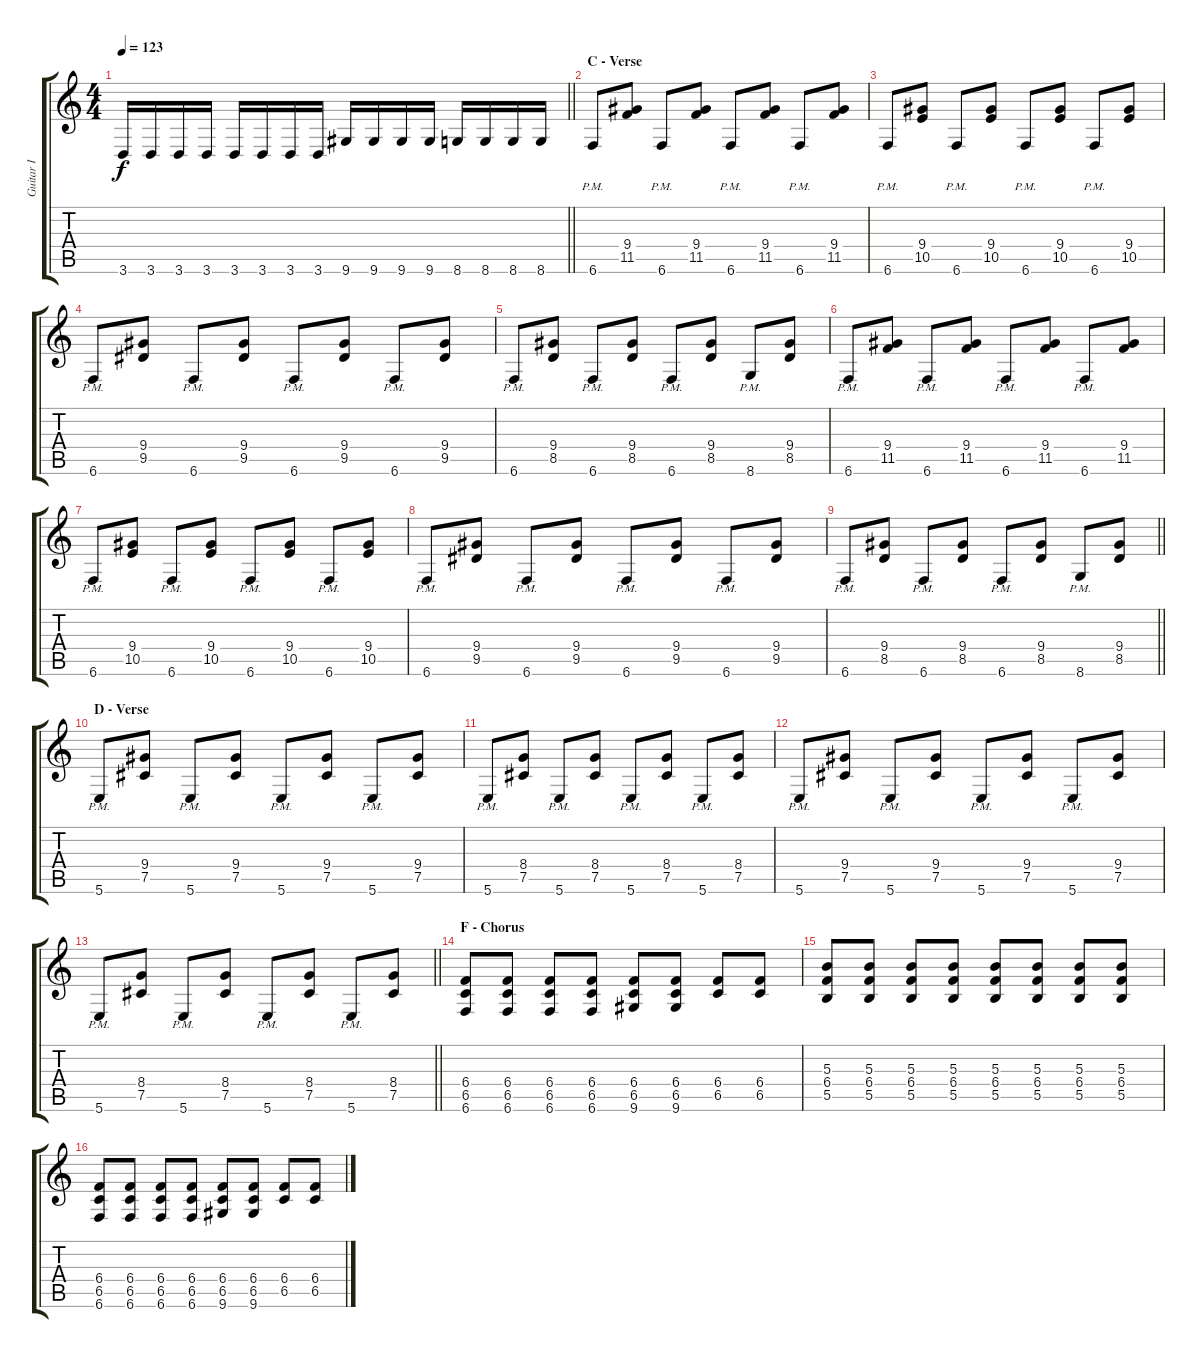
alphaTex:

\track ("Guitar I" "Guitar I") {instrument distortionguitar}
\staff {score tabs}
\tuning (Eb4 B3 Gb3 B2 Gb2 B1) {hide}
\ts (4 4)
\tempo 123
\clef g2
\barLineRight lightlight
\ks c
3.6.16{dy f} 3.6.16 3.6.16 3.6.16 3.6.16 3.6.16 3.6.16 3.6.16 9.6.16 9.6.16 9.6.16 9.6.16 8.6.16 8.6.16 8.6.16 8.6.16 |
\section ("" "C - Verse")
6.6{pm}.8 (9.4 11.5).8 6.6{pm}.8 (9.4 11.5).8 6.6{pm}.8 (9.4 11.5).8 6.6{pm}.8 (9.4 11.5).8 |
6.6{pm}.8 (9.4 10.5).8 6.6{pm}.8 (9.4 10.5).8 6.6{pm}.8 (9.4 10.5).8 6.6{pm}.8 (9.4 10.5).8 |
6.6{pm}.8 (9.4 9.5).8 6.6{pm}.8 (9.4 9.5).8 6.6{pm}.8 (9.4 9.5).8 6.6{pm}.8 (9.4 9.5).8 |
6.6{pm}.8 (9.4 8.5).8 6.6{pm}.8 (9.4 8.5).8 6.6{pm}.8 (9.4 8.5).8 8.6{pm}.8 (9.4 8.5).8 |
6.6{pm}.8 (9.4 11.5).8 6.6{pm}.8 (9.4 11.5).8 6.6{pm}.8 (9.4 11.5).8 6.6{pm}.8 (9.4 11.5).8 |
6.6{pm}.8 (9.4 10.5).8 6.6{pm}.8 (9.4 10.5).8 6.6{pm}.8 (9.4 10.5).8 6.6{pm}.8 (9.4 10.5).8 |
6.6{pm}.8 (9.4 9.5).8 6.6{pm}.8 (9.4 9.5).8 6.6{pm}.8 (9.4 9.5).8 6.6{pm}.8 (9.4 9.5).8 |
\barLineRight lightlight
6.6{pm}.8 (9.4 8.5).8 6.6{pm}.8 (9.4 8.5).8 6.6{pm}.8 (9.4 8.5).8 8.6{pm}.8 (9.4 8.5).8 |
\section ("" "D - Verse")
5.6{pm}.8 (9.4 7.5).8 5.6{pm}.8 (9.4 7.5).8 5.6{pm}.8 (9.4 7.5).8 5.6{pm}.8 (9.4 7.5).8 |
5.6{pm}.8 (8.4 7.5).8 5.6{pm}.8 (8.4 7.5).8 5.6{pm}.8 (8.4 7.5).8 5.6{pm}.8 (8.4 7.5).8 |
5.6{pm}.8 (9.4 7.5).8 5.6{pm}.8 (9.4 7.5).8 5.6{pm}.8 (9.4 7.5).8 5.6{pm}.8 (9.4 7.5).8 |
\barLineRight lightlight
5.6{pm}.8 (8.4 7.5).8 5.6{pm}.8 (8.4 7.5).8 5.6{pm}.8 (8.4 7.5).8 5.6{pm}.8 (8.4 7.5).8 |
\section ("" "F - Chorus")
(6.4 6.5 6.6).8 (6.4 6.5 6.6).8 (6.4 6.5 6.6).8 (6.4 6.5 6.6).8 (6.4 6.5 9.6).8 (6.4 6.5 9.6).8 (6.4 6.5).8 (6.4 6.5).8 |
(5.3 6.4 5.5).8 (5.3 6.4 5.5).8 (5.3 6.4 5.5).8 (5.3 6.4 5.5).8 (5.3 6.4 5.5).8 (5.3 6.4 5.5).8 (5.3 6.4 5.5).8 (5.3 6.4 5.5).8 |
(6.4 6.5 6.6).8 (6.4 6.5 6.6).8 (6.4 6.5 6.6).8 (6.4 6.5 6.6).8 (6.4 6.5 9.6).8 (6.4 6.5 9.6).8 (6.4 6.5).8 (6.4 6.5).8
